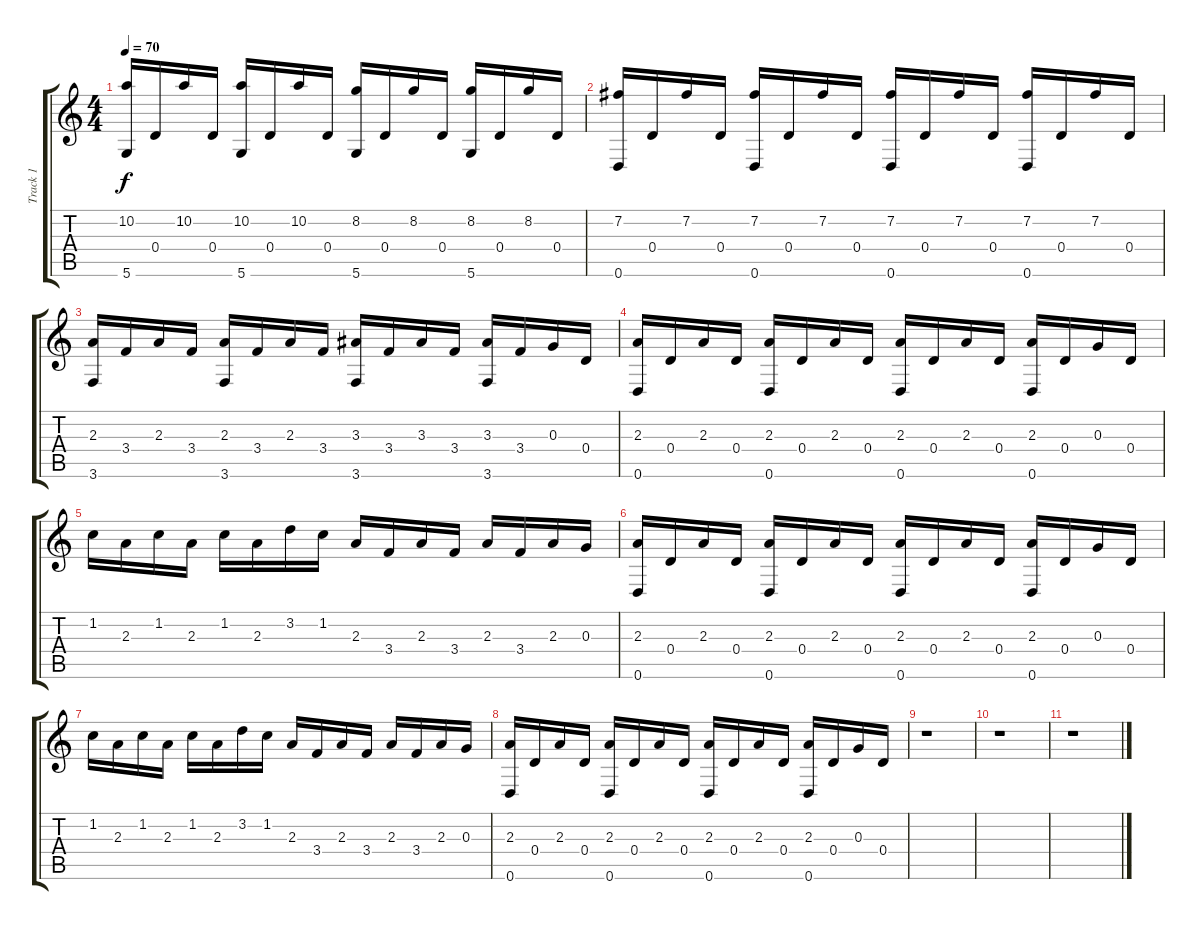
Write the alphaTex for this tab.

\track ("Track 1" "Track 1") {instrument acousticguitarsteel}
\staff {score tabs}
\tuning (E4 B3 G3 D3 A2 D2) {hide}
\ts (4 4)
\tempo 70
\clef g2
\ks c
(10.2 5.6).16{dy f} 0.4.16 10.2.16 0.4.16 (10.2 5.6).16 0.4.16 10.2.16 0.4.16 (8.2 5.6).16 0.4.16 8.2.16 0.4.16 (8.2 5.6).16 0.4.16 8.2.16 0.4.16 |
(7.2 0.6).16 0.4.16 7.2.16 0.4.16 (7.2 0.6).16 0.4.16 7.2.16 0.4.16 (7.2 0.6).16 0.4.16 7.2.16 0.4.16 (7.2 0.6).16 0.4.16 7.2.16 0.4.16 |
(2.3 3.6).16 3.4.16 2.3.16 3.4.16 (2.3 3.6).16 3.4.16 2.3.16 3.4.16 (3.3 3.6).16 3.4.16 3.3.16 3.4.16 (3.3 3.6).16 3.4.16 0.3.16 0.4.16 |
(2.3 0.6).16 0.4.16 2.3.16 0.4.16 (2.3 0.6).16 0.4.16 2.3.16 0.4.16 (2.3 0.6).16 0.4.16 2.3.16 0.4.16 (2.3 0.6).16 0.4.16 0.3.16 0.4.16 |
1.2.16 2.3.16 1.2.16 2.3.16 1.2.16 2.3.16 3.2.16 1.2.16 2.3.16 3.4.16 2.3.16 3.4.16 2.3.16 3.4.16 2.3.16 0.3.16 |
(2.3 0.6).16 0.4.16 2.3.16 0.4.16 (2.3 0.6).16 0.4.16 2.3.16 0.4.16 (2.3 0.6).16 0.4.16 2.3.16 0.4.16 (2.3 0.6).16 0.4.16 0.3.16 0.4.16 |
1.2.16 2.3.16 1.2.16 2.3.16 1.2.16 2.3.16 3.2.16 1.2.16 2.3.16 3.4.16 2.3.16 3.4.16 2.3.16 3.4.16 2.3.16 0.3.16 |
(2.3 0.6).16 0.4.16 2.3.16 0.4.16 (2.3 0.6).16 0.4.16 2.3.16 0.4.16 (2.3 0.6).16 0.4.16 2.3.16 0.4.16 (2.3 0.6).16 0.4.16 0.3.16 0.4.16 |
r.1 |
r.1 |
r.1
